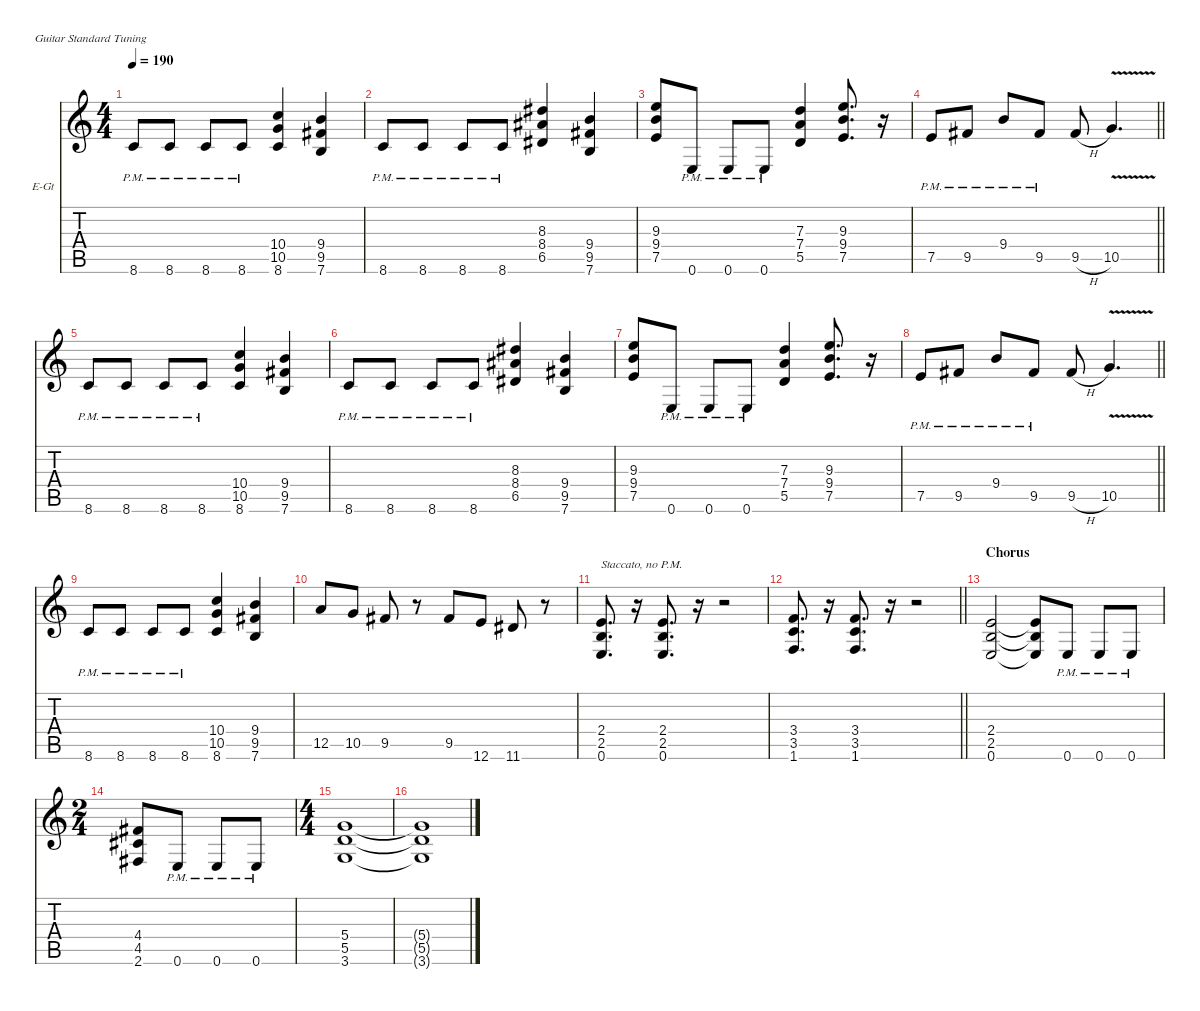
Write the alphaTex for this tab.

\hideDynamics
\bracketExtendMode nobrackets
\firstSystemTrackNameOrientation horizontal
\otherSystemsTrackNameOrientation horizontal
\track ("Kirk Hammett" "E-Gt") {instrument distortionguitar}
\staff {score tabs}
\tuning (E4 B3 G3 D3 A2 E2)
\ts (4 4)
\tempo 190
\clef g2
\ks c
8.6{pm}.8{dy fff} 8.6{pm}.8 8.6{pm}.8 8.6{pm}.8 (10.4 10.5 8.6).4 (9.4 9.5{acc #} 7.6).4 |
8.6{pm}.8 8.6{pm}.8 8.6{pm}.8 8.6{pm}.8 (8.3{acc #} 8.4{acc #} 6.5{acc #}).4 (9.4 9.5{acc #} 7.6).4 |
(9.3 9.4 7.5).8 0.6{pm}.8 0.6{pm}.8 0.6{pm}.8 (7.3 7.4 5.5).4 (9.3 9.4 7.5).8{d} r.16 |
\barLineRight lightlight
7.5{pm}.8 9.5{pm acc #}.8 9.4{pm}.8 9.5{pm acc #}.8 9.5{h acc #}.8 10.5{v}.4{d} |
8.6{pm}.8 8.6{pm}.8 8.6{pm}.8 8.6{pm}.8 (10.4 10.5 8.6).4 (9.4 9.5{acc #} 7.6).4 |
8.6{pm}.8 8.6{pm}.8 8.6{pm}.8 8.6{pm}.8 (8.3{acc #} 8.4{acc #} 6.5{acc #}).4 (9.4 9.5{acc #} 7.6).4 |
(9.3 9.4 7.5).8 0.6{pm}.8 0.6{pm}.8 0.6{pm}.8 (7.3 7.4 5.5).4 (9.3 9.4 7.5).8{d} r.16 |
\barLineRight lightlight
7.5{pm}.8 9.5{pm acc #}.8 9.4{pm}.8 9.5{pm acc #}.8 9.5{h acc #}.8 10.5{v}.4{d} |
8.6{pm}.8 8.6{pm}.8 8.6{pm}.8 8.6{pm}.8 (10.4 10.5 8.6).4 (9.4 9.5{acc #} 7.6).4 |
12.5.8 10.5.8 9.5{acc #}.8 r.8 9.5{acc #}.8 12.6.8 11.6{acc #}.8 r.8 |
(2.4 2.5 0.6).8{d txt "Staccato, no P.M."} r.16 (2.4 2.5 0.6).8{d} r.16 r.2 |
\barLineRight lightlight
(3.4 3.5 1.6).8{d} r.16 (3.4 3.5 1.6).8{d} r.16 r.2 |
\section ("" "Chorus")
(2.4 2.5 0.6).2 (2.4{t} 2.5{t} 0.6{t}).8{dy f} 0.6{pm}.8{dy fff} 0.6{pm}.8 0.6{pm}.8 |
\ts (2 4)
\beaming (8 2 2)
(4.4{acc #} 4.5{acc #} 2.6{acc #}).8{dy f} 0.6{pm}.8{dy fff} 0.6{pm}.8 0.6{pm}.8 |
\ts (4 4)
\beaming (8 2 2 2 2)
(5.4 5.5 3.6).1{dy f} |
(5.4{t} 5.5{t} 3.6{t}).1
